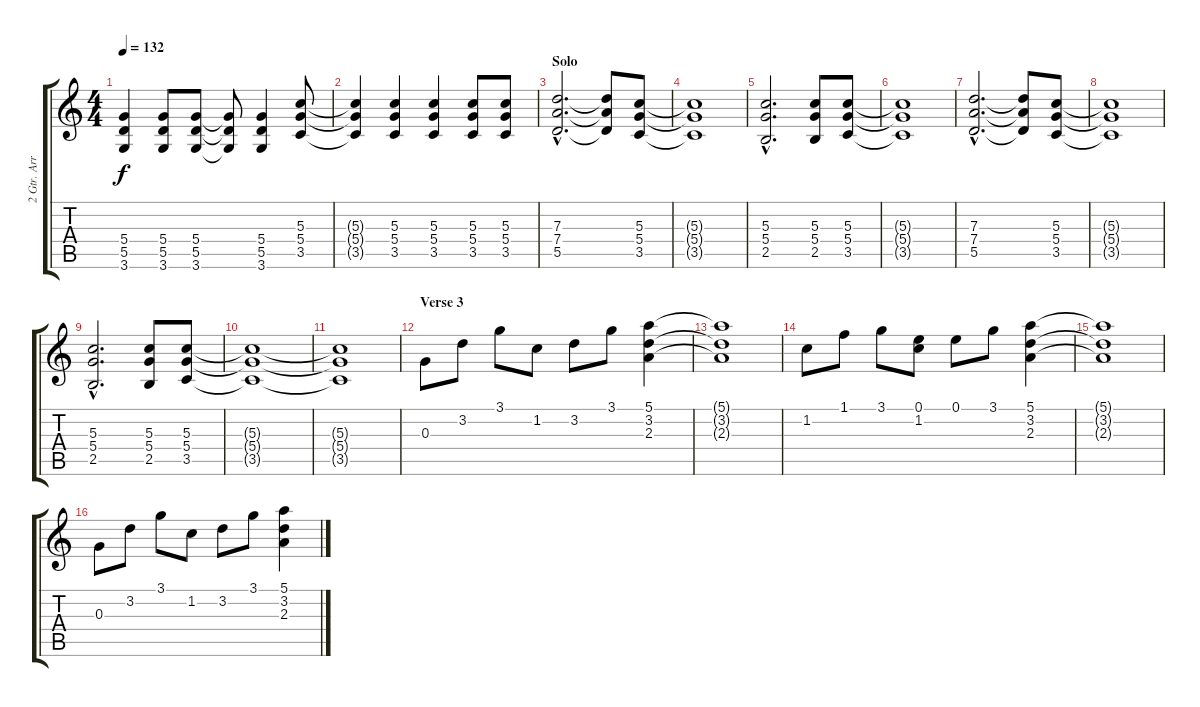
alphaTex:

\track ("2 Gtr. Arr. Rhythm" "2 Gtr. Arr") {instrument distortionguitar}
\staff {score tabs}
\tuning (E4 B3 G3 D3 A2 E2) {hide}
\ts (4 4)
\tempo 132
\clef g2
\ks c
(5.4{t} 5.5{t} 3.6{t}).4{dy f} (5.4 5.5 3.6).8 (5.4 5.5 3.6).8 (5.4{t} 5.5{t} 3.6{t}).8 (5.4 5.5 3.6).4 (5.3 5.4 3.5).8 |
(5.3{t} 5.4{t} 3.5{t}).4 (5.3 5.4 3.5).4 (5.3 5.4 3.5).4 (5.3 5.4 3.5).8 (5.3 5.4 3.5).8 |
\section ("" "Solo")
(7.3{hac} 7.4{hac} 5.5{hac}).2{d} (7.3{t} 7.4{t} 5.5{t}).8 (5.3 5.4 3.5).8 |
(5.3{t} 5.4{t} 3.5{t}).1 |
(5.3{hac} 5.4{hac} 2.5{hac}).2{d} (5.3 5.4 2.5).8 (5.3 5.4 3.5).8 |
(5.3{t} 5.4{t} 3.5{t}).1 |
(7.3{hac} 7.4{hac} 5.5{hac}).2{d} (7.3{t} 7.4{t} 5.5{t}).8 (5.3 5.4 3.5).8 |
(5.3{t} 5.4{t} 3.5{t}).1 |
(5.3{hac} 5.4{hac} 2.5{hac}).2{d} (5.3 5.4 2.5).8 (5.3 5.4 3.5).8 |
(5.3{t} 5.4{t} 3.5{t}).1 |
(5.3{t} 5.4{t} 3.5{t}).1 |
\section ("" "Verse 3")
0.3.8{instrument electricguitarclean} 3.2.8 3.1.8 1.2.8 3.2.8 3.1.8 (5.1 3.2 2.3).4 |
(5.1{t} 3.2{t} 2.3{t}).1 |
1.2.8{instrument electricguitarclean} 1.1.8 3.1.8 (0.1 1.2).8 0.1.8 3.1.8 (5.1 3.2 2.3).4 |
(5.1{t} 3.2{t} 2.3{t}).1 |
0.3.8{instrument electricguitarclean} 3.2.8 3.1.8 1.2.8 3.2.8 3.1.8 (5.1 3.2 2.3).4
